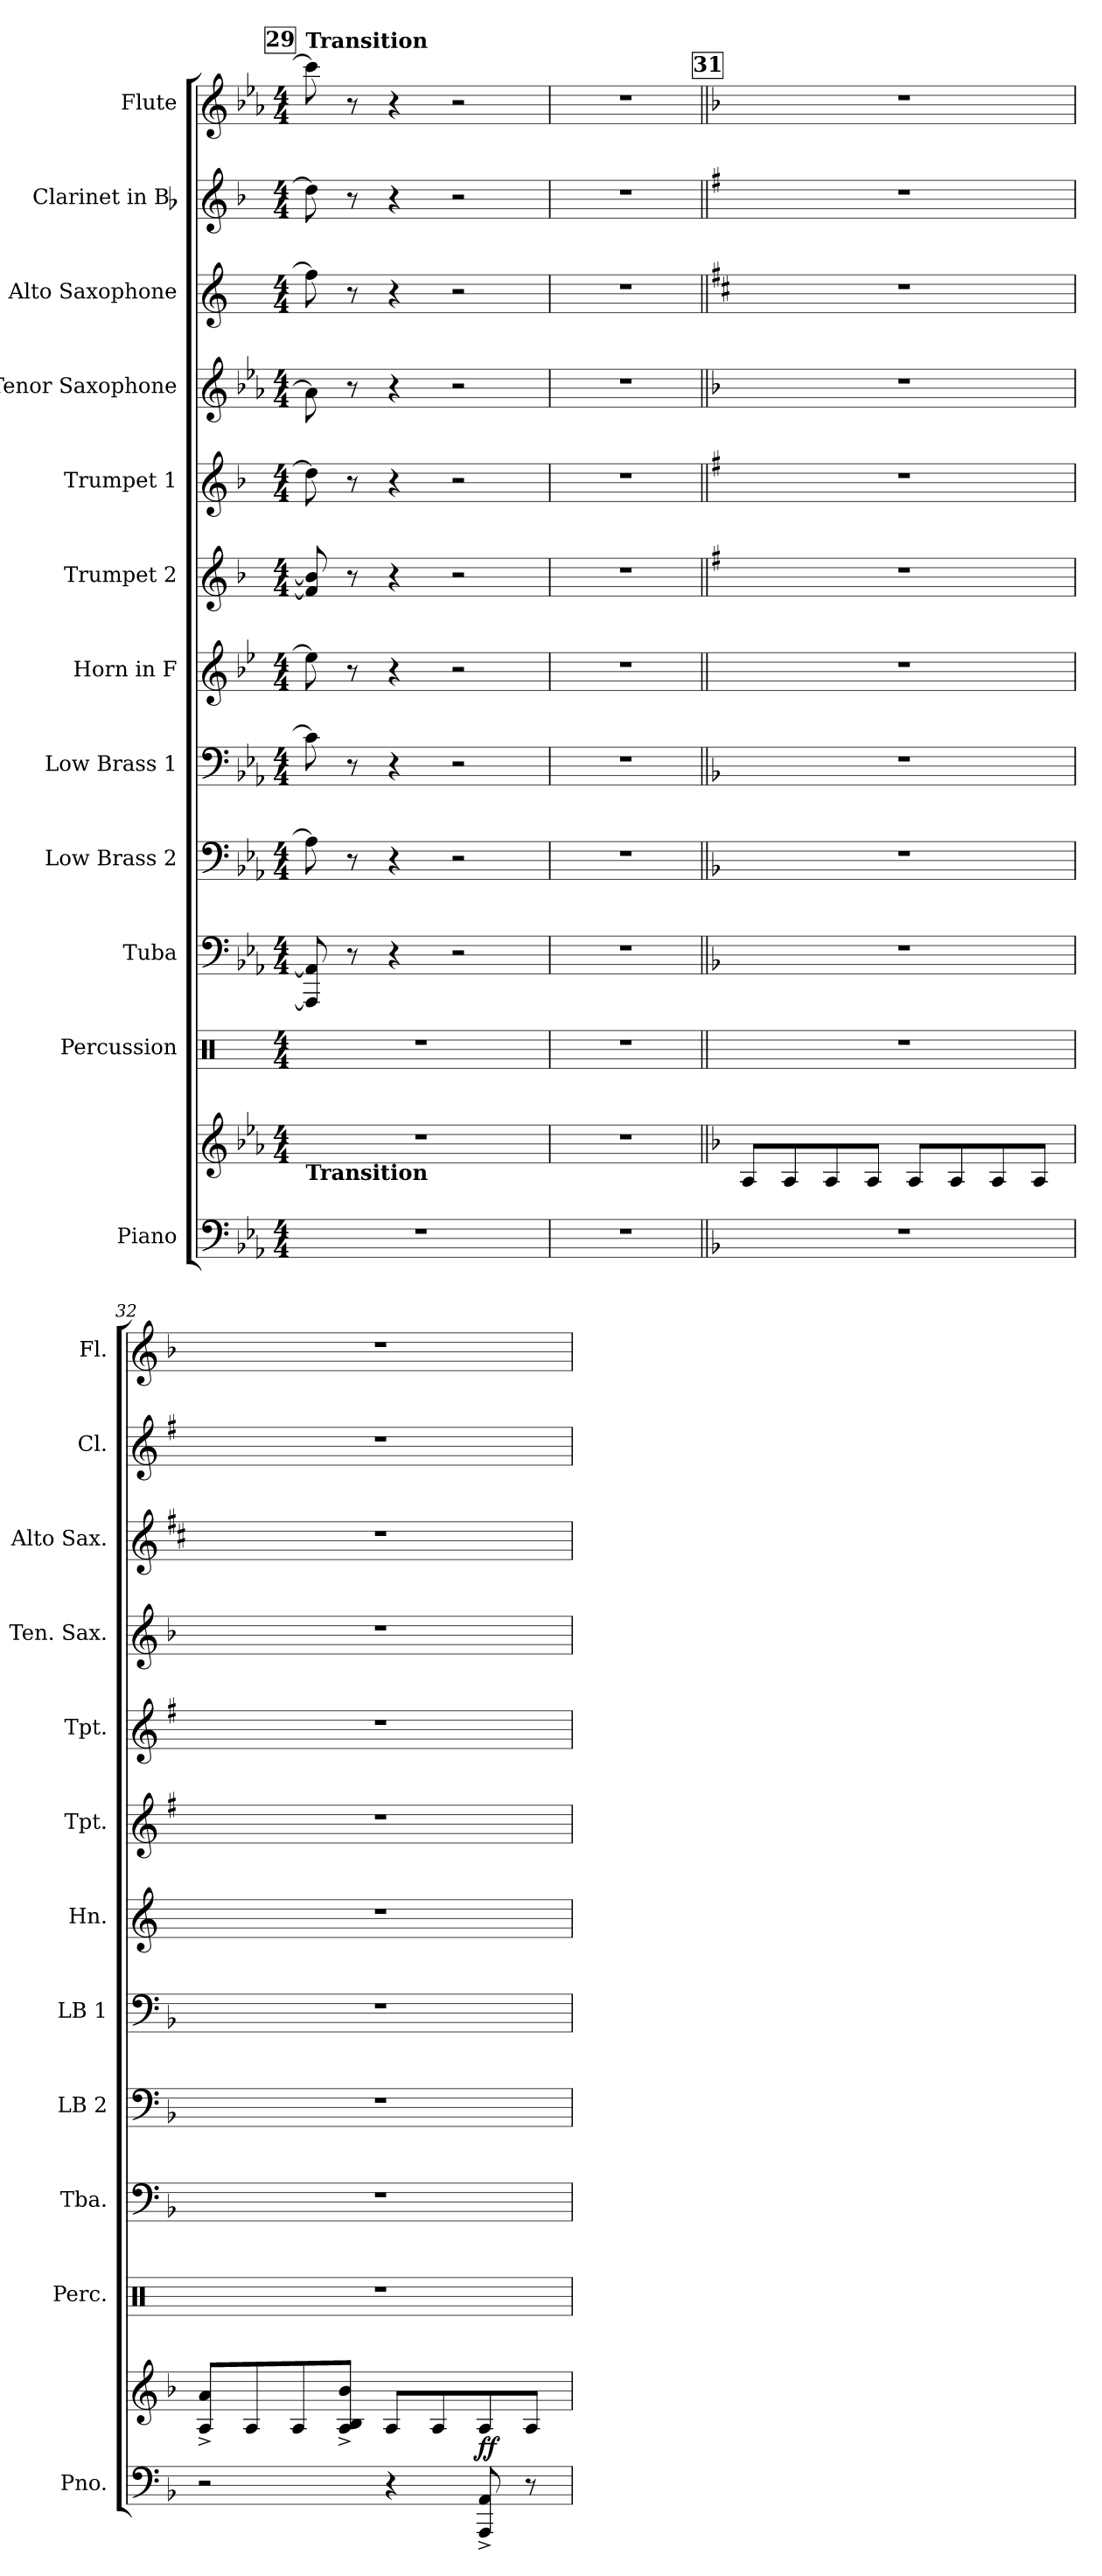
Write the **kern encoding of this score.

**kern	**kern	**dynam	**kern	**kern	**kern	**kern	**kern	**kern	**kern	**kern	**kern	**kern	**kern
*part12	*part12	*part12	*part11	*part10	*part9	*part8	*part7	*part6	*part5	*part4	*part3	*part2	*part1
*staff13	*staff12	*staff12/13	*staff11	*staff10	*staff9	*staff8	*staff7	*staff6	*staff5	*staff4	*staff3	*staff2	*staff1
*I"Piano	*	*	*I"Percussion	*I"Tuba	*I"Low Brass 2	*I"Low Brass 1	*I"Horn in F	*I"Trumpet 2	*I"Trumpet 1	*I"Tenor Saxophone	*I"Alto Saxophone	*I"Clarinet in Bb	*I"Flute
*I'Pno.	*	*	*I'Perc.	*I'Tba.	*I'LB 2	*I'LB 1	*I'Hn.	*I'Tpt.	*I'Tpt.	*I'Ten. Sax.	*I'Alto Sax.	*I'Cl.	*I'Fl.
*clefF4	*clefG2	*	*clefX	*clefF4	*clefF4	*clefF4	*clefG2	*clefG2	*clefG2	*clefG2	*clefG2	*clefG2	*clefG2
*	*	*	*	*	*	*	*ITrd4c7	*ITrd1c2	*ITrd1c2	*ITrd8c14	*ITrd5c9	*ITrd1c2	*
*k[b-e-a-]	*k[b-e-a-]	*	*k[]	*k[b-e-a-]	*k[b-e-a-]	*k[b-e-a-]	*k[b-e-a-]	*k[b-e-a-]	*k[b-e-a-]	*k[b-e-a-]	*k[b-e-a-]	*k[b-e-a-]	*k[b-e-a-]
*E-:	*E-:	*	*C:	*E-:	*E-:	*E-:	*E-:	*E-:	*E-:	*E-:	*E-:	*E-:	*E-:
*M4/4	*M4/4	*	*M4/4	*M4/4	*M4/4	*M4/4	*M4/4	*M4/4	*M4/4	*M4/4	*M4/4	*M4/4	*M4/4
!!LO:REH:place=s1:B:color=#000000:enc=box:fs=10.5701:t=29
=29	=29	=29	=29	=29	=29	=29	=29	=29	=29	=29	=29	=29	=29
!	!	!	!	!	!	!	!	!	!	!	!	!	!LO:TX:a:B:t=Transition
!	!LO:TX:b:B:t=Transition	!	!	!	!	!	!	!	!	!	!	!	!
1r	1r	.	1r	8AAA-i/] 8AA-i]	8A-i\]	8ci\]	8a-i\]	8e-i/] 8a-i]	8cci\]	8A-i\]	8a-i\]	8cci\]	8ccci\]
.	.	.	.	8r	8r	8r	8r	8r	8r	8r	8r	8r	8r
.	.	.	.	4r	4r	4r	4r	4r	4r	4r	4r	4r	4r
.	.	.	.	2r	2r	2r	2r	2r	2r	2r	2r	2r	2r
=30	=30	=30	=30	=30	=30	=30	=30	=30	=30	=30	=30	=30	=30
1r	1r	.	1r	1r	1r	1r	1r	1r	1r	1r	1r	1r	1r
!!LO:PB:g=z
!!LO:REH:place=s1:B:color=#000000:enc=box:fs=10.5701:t=31
=31||	=31||	=31||	=31||	=31||	=31||	=31||	=31||	=31||	=31||	=31||	=31||	=31||	=31||
*k[b-]	*k[b-]	*	*k[]	*k[b-]	*k[b-]	*k[b-]	*k[b-]	*k[b-]	*k[b-]	*k[b-]	*k[b-]	*k[b-]	*k[b-]
*F:	*F:	*	*C:	*F:	*F:	*F:	*F:	*F:	*F:	*F:	*F:	*F:	*F:
1r	8Ai/L	.	1r	1r	1r	1r	1r	1r	1r	1r	1r	1r	1r
.	8Ai/	.	.	.	.	.	.	.	.	.	.	.	.
.	8Ai/	.	.	.	.	.	.	.	.	.	.	.	.
.	8Ai/J	.	.	.	.	.	.	.	.	.	.	.	.
.	8Ai/L	.	.	.	.	.	.	.	.	.	.	.	.
.	8Ai/	.	.	.	.	.	.	.	.	.	.	.	.
.	8Ai/	.	.	.	.	.	.	.	.	.	.	.	.
.	8Ai/J	.	.	.	.	.	.	.	.	.	.	.	.
=32	=32	=32	=32	=32	=32	=32	=32	=32	=32	=32	=32	=32	=32
2r	8Ai/^ 8ai^L	.	1r	1r	1r	1r	1r	1r	1r	1r	1r	1r	1r
.	8Ai/	.	.	.	.	.	.	.	.	.	.	.	.
.	8Ai/	.	.	.	.	.	.	.	.	.	.	.	.
.	8Ai/^ 8B-i^ 8b-i^J	.	.	.	.	.	.	.	.	.	.	.	.
4r	8Ai/L	.	.	.	.	.	.	.	.	.	.	.	.
.	8Ai/	.	.	.	.	.	.	.	.	.	.	.	.
8AAAi/^ 8AAi^	8Ai/	ff	.	.	.	.	.	.	.	.	.	.	.
8r	8Ai/J	.	.	.	.	.	.	.	.	.	.	.	.
=	=	=	=	=	=	=	=	=	=	=	=	=	=
*-	*-	*-	*-	*-	*-	*-	*-	*-	*-	*-	*-	*-	*-
